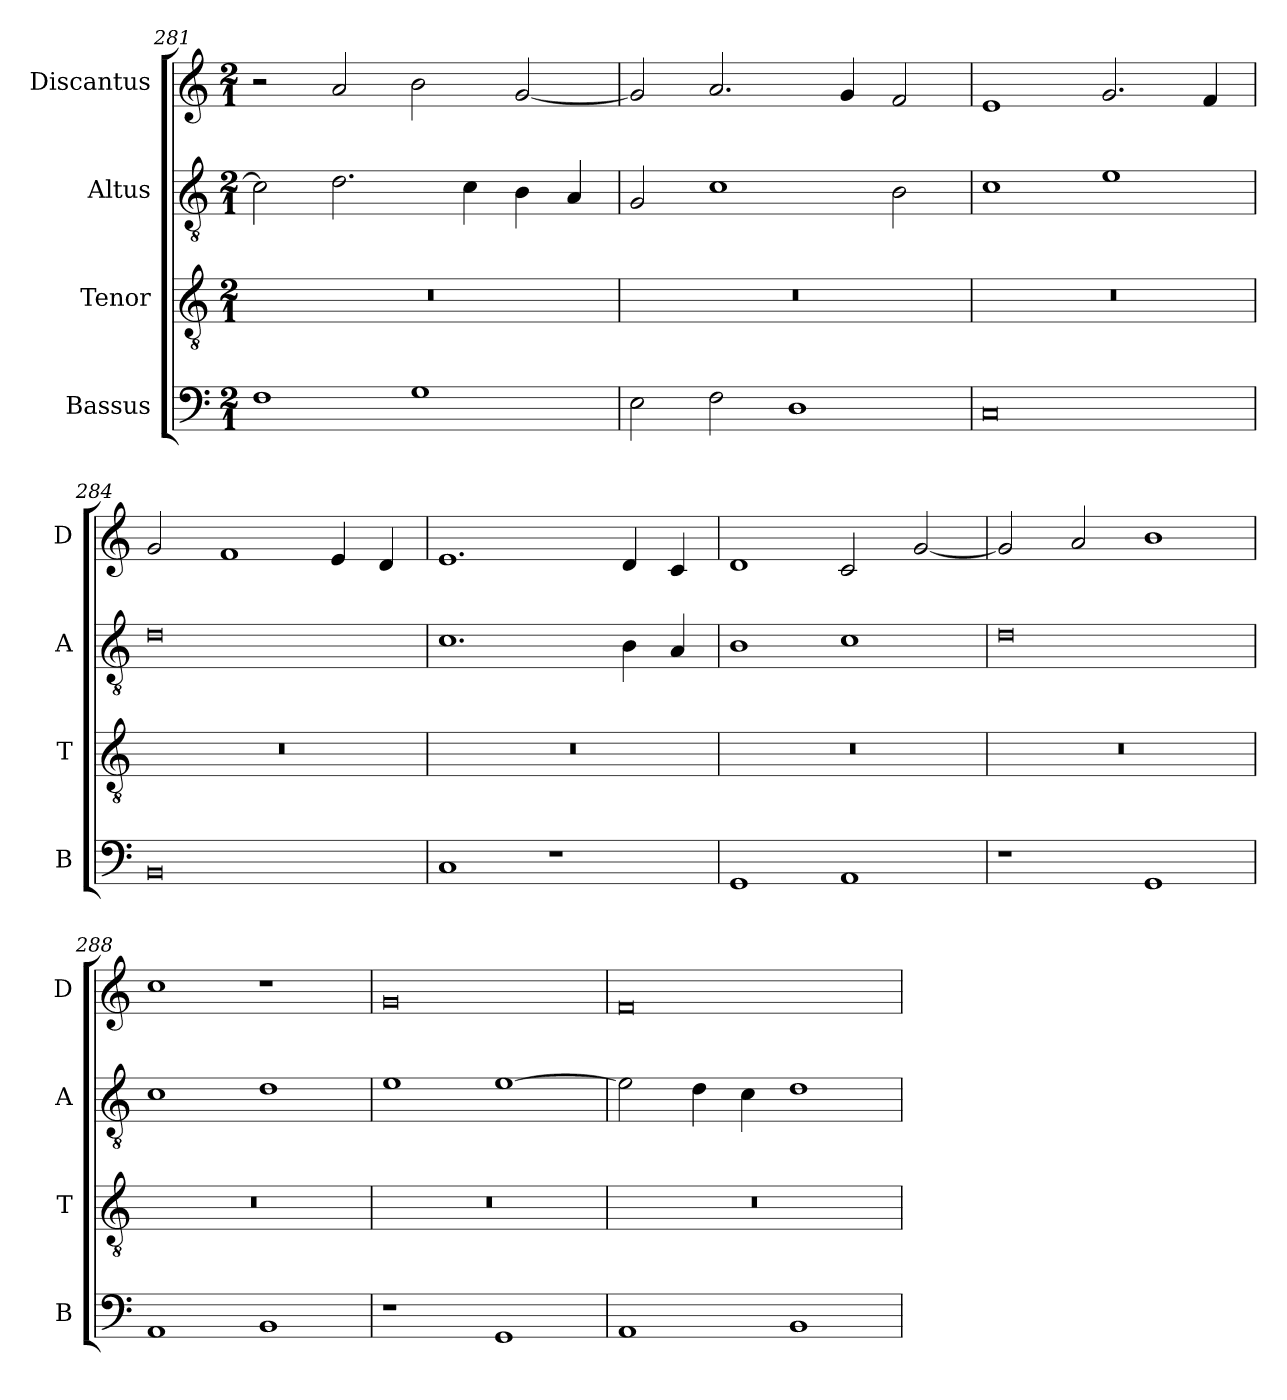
**kern	**kern	**kern	**kern
*part4	*part3	*part2	*part1
*staff4	*staff3	*staff2	*staff1
*I"Bassus	*I"Tenor	*I"Altus	*I"Discantus
*I'B	*I'T	*I'A	*I'D
*clefF4	*clefGv2	*clefGv2	*clefG2
*k[]	*k[]	*k[]	*k[]
*M2/1	*M2/1	*M2/1	*M2/1
=281	=281	=281	=281
1F	0r	2c\]	2r
.	.	2.d\	2a/
1G	.	.	2b\
.	.	4c\	.
.	.	4B\	[2g/
.	.	4A/	.
=282	=282	=282	=282
2E\	0r	2G/	2g/]
2F\	.	1c	2.a/
1D	.	.	.
.	.	.	4g/
.	.	2B\	2f/
=283	=283	=283	=283
0C	0r	1c	1e
.	.	1e	2.g/
.	.	.	4f/
=284	=284	=284	=284
0BB	0r	0d	2g/
.	.	.	1f
.	.	.	4e/
.	.	.	4d/
=285	=285	=285	=285
1C	0r	1.c	1.e
1r	.	.	.
.	.	4B\	4d/
.	.	4A/	4c/
=286	=286	=286	=286
1GG	0r	1B	1d
1AA	.	1c	2c/
.	.	.	[2g/
=287	=287	=287	=287
1r	0r	0d	2g/]
.	.	.	2a/
1GG	.	.	1b
=288	=288	=288	=288
1AA	0r	1c	1cc
1BB	.	1d	1r
=289	=289	=289	=289
1r	0r	1e	0g
1GG	.	[1e	.
=290	=290	=290	=290
1AA	0r	2e\]	0f
.	.	4d\	.
.	.	4c\	.
1BB	.	1d	.
=	=	=	=
*-	*-	*-	*-
